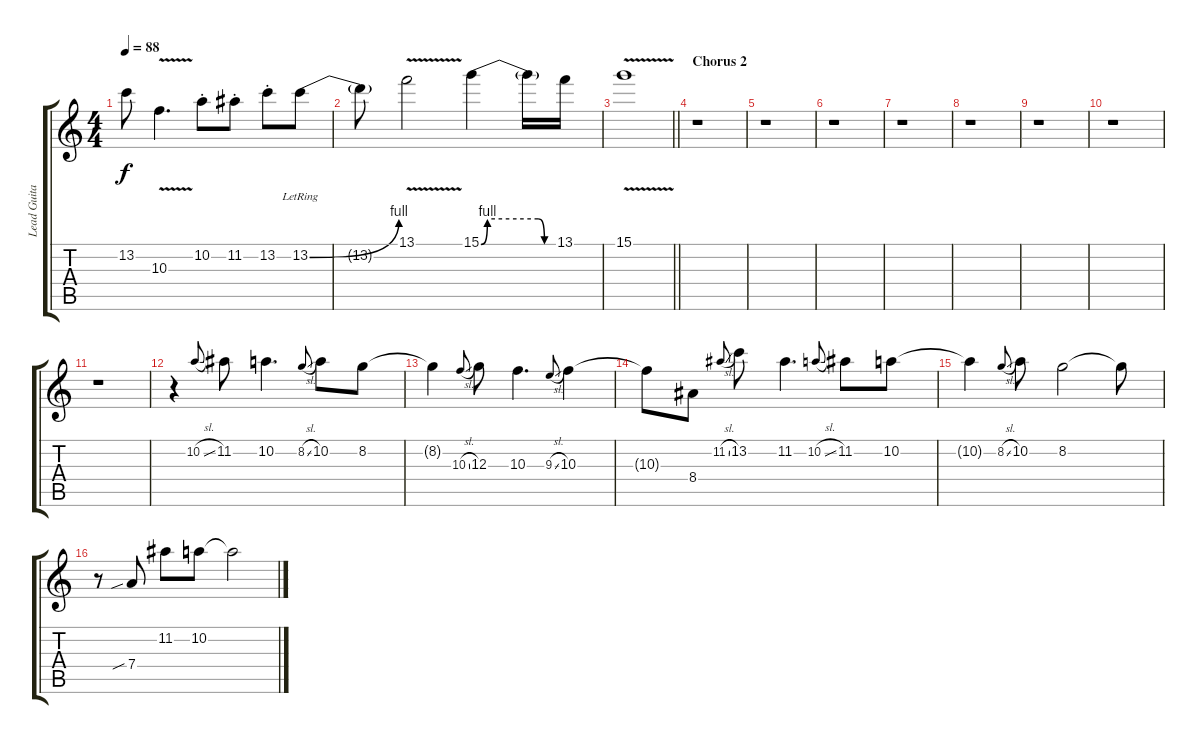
\track ("Lead Guitar" "Lead Guita") {instrument distortionguitar}
\staff {score tabs}
\tuning (E4 B3 G3 D3 A2 E2) {hide}
\ts (4 4)
\tempo 88
\clef g2
\ks c
13.2{t}.8{dy f} 10.3{v}.4{d} 10.2{st}.8 11.2{st}.8 13.2{st}.8 13.2{be (bend 0 0 60 4) lr}.8 |
13.2{t}.8 13.1{v}.2 15.1{be (custom 0 0 5 4 45 4 50 0 60 0)}.4 15.1{t}.16 13.1.16 |
\barLineRight lightlight
15.1{v}.1 |
\section ("" "Chorus 2")
r.1 |
r.1 |
r.1 |
r.1 |
r.1 |
r.1 |
r.1 |
r.1 |
r.4{volume 10 balance 12} 10.2{sl}.8{gr onbeat} 11.2.8 10.2.4{d} 8.2{sl}.8{gr onbeat} 10.2.8 8.2.8 |
8.2{t}.4 10.3{sl}.8{gr onbeat} 12.3.8 10.3.4{d} 9.3{sl}.8{gr onbeat} 10.3.4 |
10.3{t}.8 8.4.8 11.2{sl}.8{gr onbeat} 13.2.8 11.2.4{d} 10.2{sl}.8{gr onbeat} 11.2.8 10.2.8 |
10.2{t}.4 8.2{sl}.8{gr onbeat} 10.2.8 8.2.2 8.2{t}.8 |
r.8 7.4{sib}.8 11.2.8 10.2.8 10.2{t}.2
